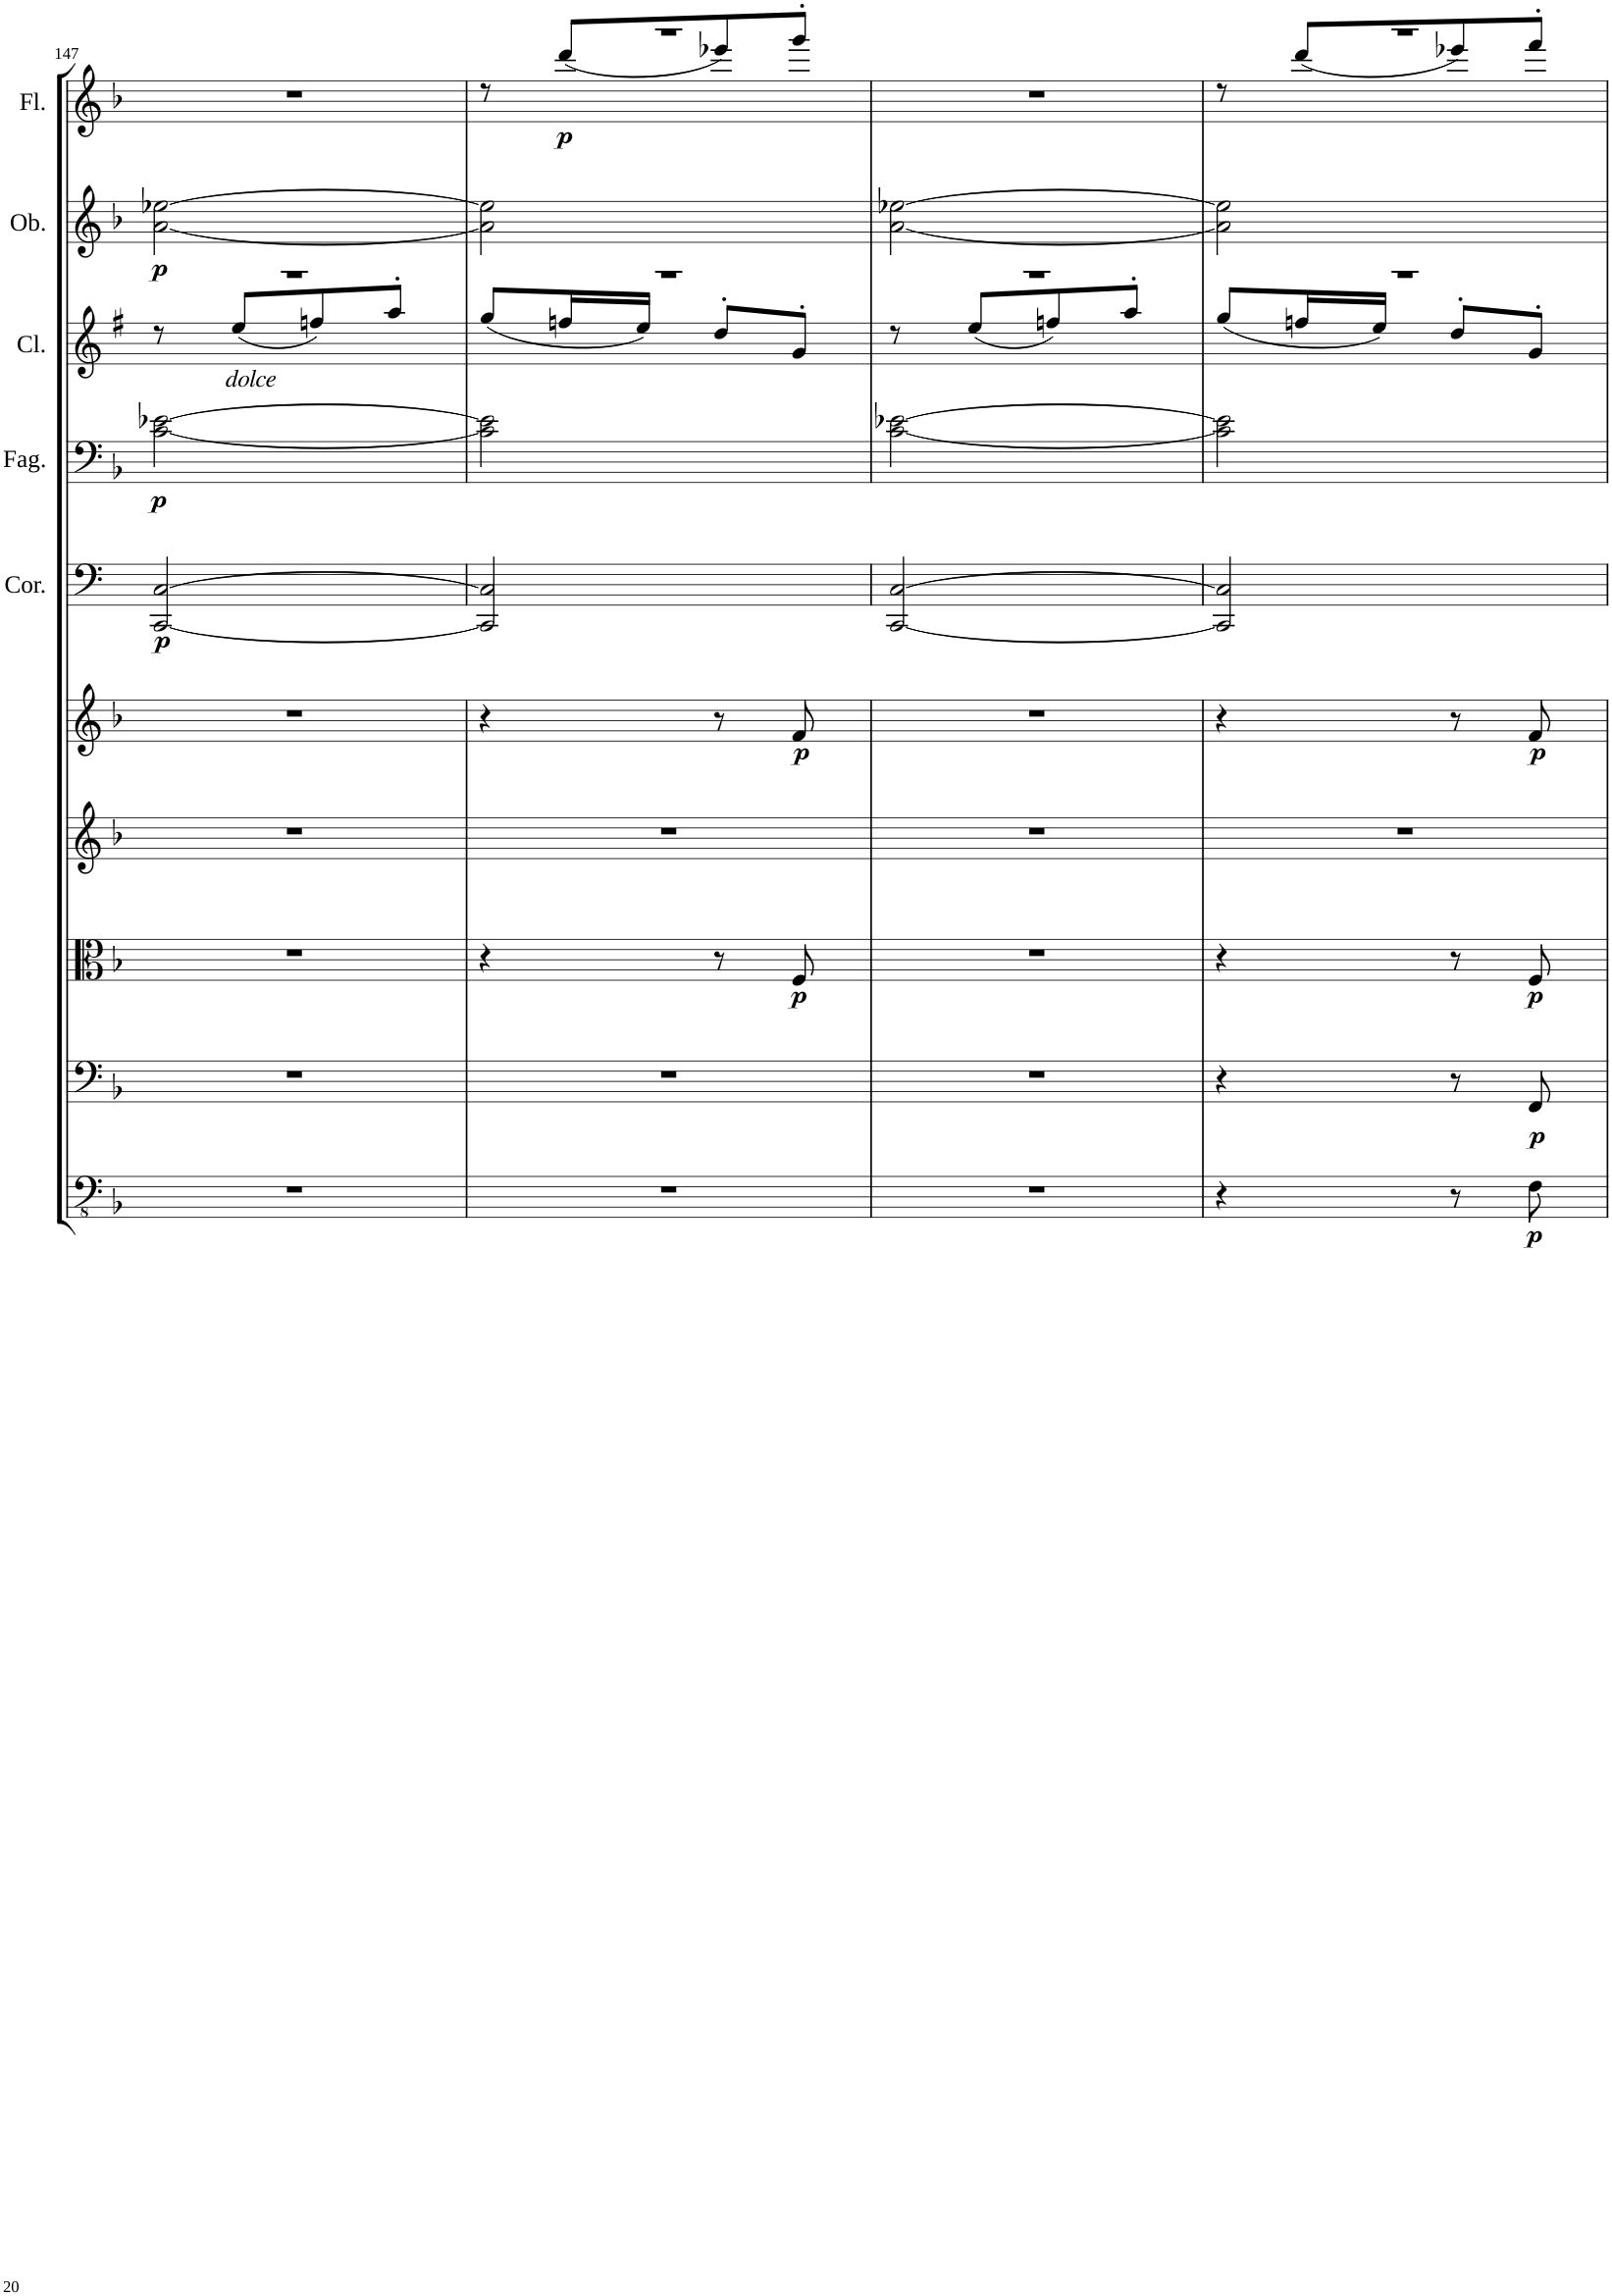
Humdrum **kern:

**kern	**dynam	**kern	**dynam	**kern	**dynam	**kern	**dynam	**kern	**dynam	**kern	**dynam	**kern	**kern	**dynam	**kern	**dynam
*part9	*part9	*part8	*part8	*part7	*part7	*part6	*part6	*part5	*part5	*part4	*part4	*part3	*part2	*part2	*part1	*part1
*staff9	*staff9	*staff8	*staff8	*staff7	*staff7	*staff6	*staff6	*staff5	*staff5	*staff4	*staff4	*staff3	*staff2	*staff2	*staff1	*staff1
*I"Basso	*	*I"Violoncello	*	*I"Viola	*	*I"Violino I	*	*I"Corni in F	*	*I"Fagotti	*	*I"Clarinetti in B	*I"Oboi	*	*I"Flauti	*
*	*	*	*	*	*	*	*	*I'Cor.	*	*I'Fag.	*	*I'Cl.	*I'Ob.	*	*I'Fl.	*
!!LO:PB:g=z
*clefFv4	*	*clefF4	*	*clefC3	*	*clefG2	*	*clefF4	*	*clefF4	*	*clefG2	*clefG2	*	*clefG2	*
*	*	*	*	*	*	*	*	*Trd4c7	*	*	*	*Trd1c2	*	*	*	*
*k[b-]	*	*k[b-]	*	*k[b-]	*	*k[b-]	*	*k[]	*	*k[b-]	*	*k[f#]	*k[b-]	*	*k[b-]	*
*M2/4	*	*M2/4	*	*M2/4	*	*M2/4	*	*M2/4	*	*M2/4	*	*M2/4	*M2/4	*	*M2/4	*
=147	=147	=147	=147	=147	=147	=147	=147	=147	=147	=147	=147	=147	=147	=147	=147	=147
*	*	*	*	*	*	*	*	*	*	*	*	*^	*	*	*	*
!	!	!	!	!	!	!	!	!	!LO:DY:b	!	!LO:DY:b	!	!	!	!LO:DY:b	!	!
2r	.	2r	.	2r	.	2r	.	[2CC/ [2C/	p	[2c\ [2e-X\	p	2r	8r	[2a\ [2ee-X\	p	2r	.
!	!	!	!	!	!	!	!	!	!	!	!	!	!LO:TX:b:i:t=dolce	!	!	!	!
.	.	.	.	.	.	.	.	.	.	.	.	.	(8ee/L	.	.	.	.
.	.	.	.	.	.	.	.	.	.	.	.	.	8ffn/)	.	.	.	.
.	.	.	.	.	.	.	.	.	.	.	.	.	8aa'/J	.	.	.	.
=148	=148	=148	=148	=148	=148	=148	=148	=148	=148	=148	=148	=148	=148	=148	=148	=148	=148
*	*	*	*	*	*	*	*	*	*	*	*	*	*	*	*	*^	*
2r	.	2r	.	4r	.	4r	.	2CC/] 2C/]	.	2c\] 2e-\]	.	2r	(8gg/L	2a\] 2ee-\]	.	2r	8r	.
!	!	!	!	!	!	!	!	!	!	!	!	!	!	!	!	!	!	!LO:DY:b
.	.	.	.	.	.	.	.	.	.	.	.	.	16ffn/L	.	.	.	(8ddd/L	p
.	.	.	.	.	.	.	.	.	.	.	.	.	16ee/JJ)	.	.	.	.	.
.	.	.	.	8r	.	8r	.	.	.	.	.	.	8dd'/L	.	.	.	8eee-X/)	.
!	!	!	!	!	!LO:DY:b	!	!LO:DY:b	!	!	!	!	!	!	!	!	!	!	!
.	.	.	.	8F/	p	8f/	p	.	.	.	.	.	8g'/J	.	.	.	8ggg'/J	.
*	*	*	*	*	*	*	*	*	*	*	*	*	*	*	*	*v	*v	*
=149	=149	=149	=149	=149	=149	=149	=149	=149	=149	=149	=149	=149	=149	=149	=149	=149	=149
2r	.	2r	.	2r	.	2r	.	[2CC/ [2C/	.	[2c\ [2e-X\	.	2r	8r	[2a\ [2ee-X\	.	2r	.
.	.	.	.	.	.	.	.	.	.	.	.	.	(8ee/L	.	.	.	.
.	.	.	.	.	.	.	.	.	.	.	.	.	8ffn/)	.	.	.	.
.	.	.	.	.	.	.	.	.	.	.	.	.	8aa'/J	.	.	.	.
=150	=150	=150	=150	=150	=150	=150	=150	=150	=150	=150	=150	=150	=150	=150	=150	=150	=150
*	*	*	*	*	*	*	*	*	*	*	*	*	*	*	*	*^	*
4r	.	4r	.	4r	.	4r	.	2CC/] 2C/]	.	2c\] 2e-\]	.	2r	(8gg/L	2a\] 2ee-\]	.	2r	8r	.
.	.	.	.	.	.	.	.	.	.	.	.	.	16ffn/L	.	.	.	(8ddd/L	.
.	.	.	.	.	.	.	.	.	.	.	.	.	16ee/JJ)	.	.	.	.	.
8r	.	8r	.	8r	.	8r	.	.	.	.	.	.	8dd'/L	.	.	.	8eee-X/)	.
!	!LO:DY:b	!	!LO:DY:b	!	!LO:DY:b	!	!LO:DY:b	!	!	!	!	!	!	!	!	!	!	!
8FF\	p	8FF/	p	8F/	p	8f/	p	.	.	.	.	.	8g'/J	.	.	.	8fff'/J	.
*	*	*	*	*	*	*	*	*	*	*	*	*v	*v	*	*	*v	*v	*
=	=	=	=	=	=	=	=	=	=	=	=	=	=	=	=	=
*-	*-	*-	*-	*-	*-	*-	*-	*-	*-	*-	*-	*-	*-	*-	*-	*-
